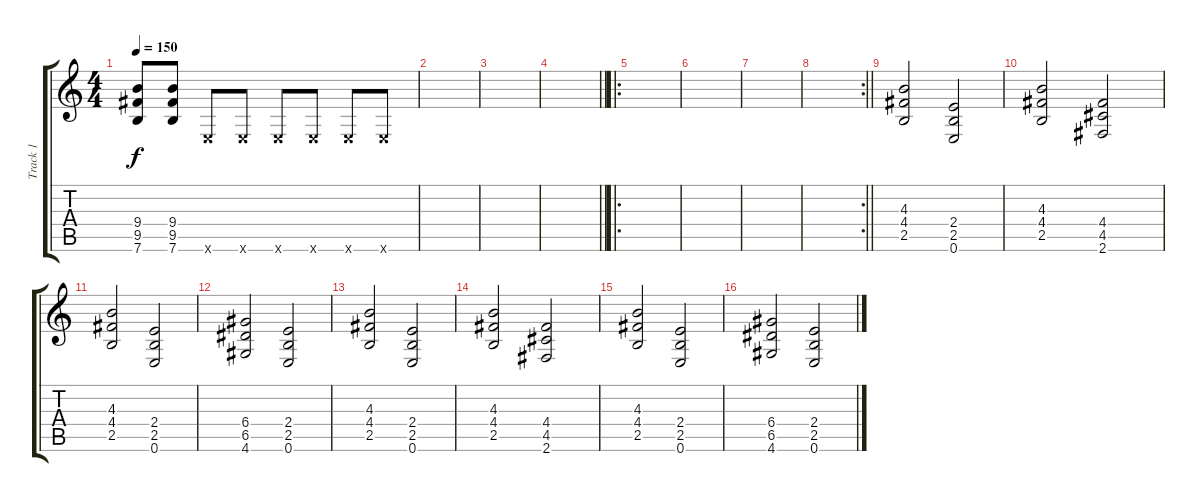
\track ("Track 1" "Track 1") {instrument overdrivenguitar}
\staff {score tabs}
\tuning (E4 B3 G3 D3 A2 E2) {hide}
\ts (4 4)
\tempo 150
\clef g2
\ks c
(9.4 9.5 7.6).8{dy f} (9.4 9.5 7.6).8 0.6{x}.8 0.6{x}.8 0.6{x}.8 0.6{x}.8 0.6{x}.8 0.6{x}.8 |
|
|
\barLineRight lightlight
|
\ro
|
|
|
\rc 2
\barLineRight lightlight
|
(4.3 4.4 2.5).2 (2.4 2.5 0.6).2 |
(4.3 4.4 2.5).2 (4.4 4.5 2.6).2 |
(4.3 4.4 2.5).2 (2.4 2.5 0.6).2 |
(6.4 6.5 4.6).2 (2.4 2.5 0.6).2 |
(4.3 4.4 2.5).2 (2.4 2.5 0.6).2 |
(4.3 4.4 2.5).2 (4.4 4.5 2.6).2 |
(4.3 4.4 2.5).2 (2.4 2.5 0.6).2 |
(6.4 6.5 4.6).2 (2.4 2.5 0.6).2
